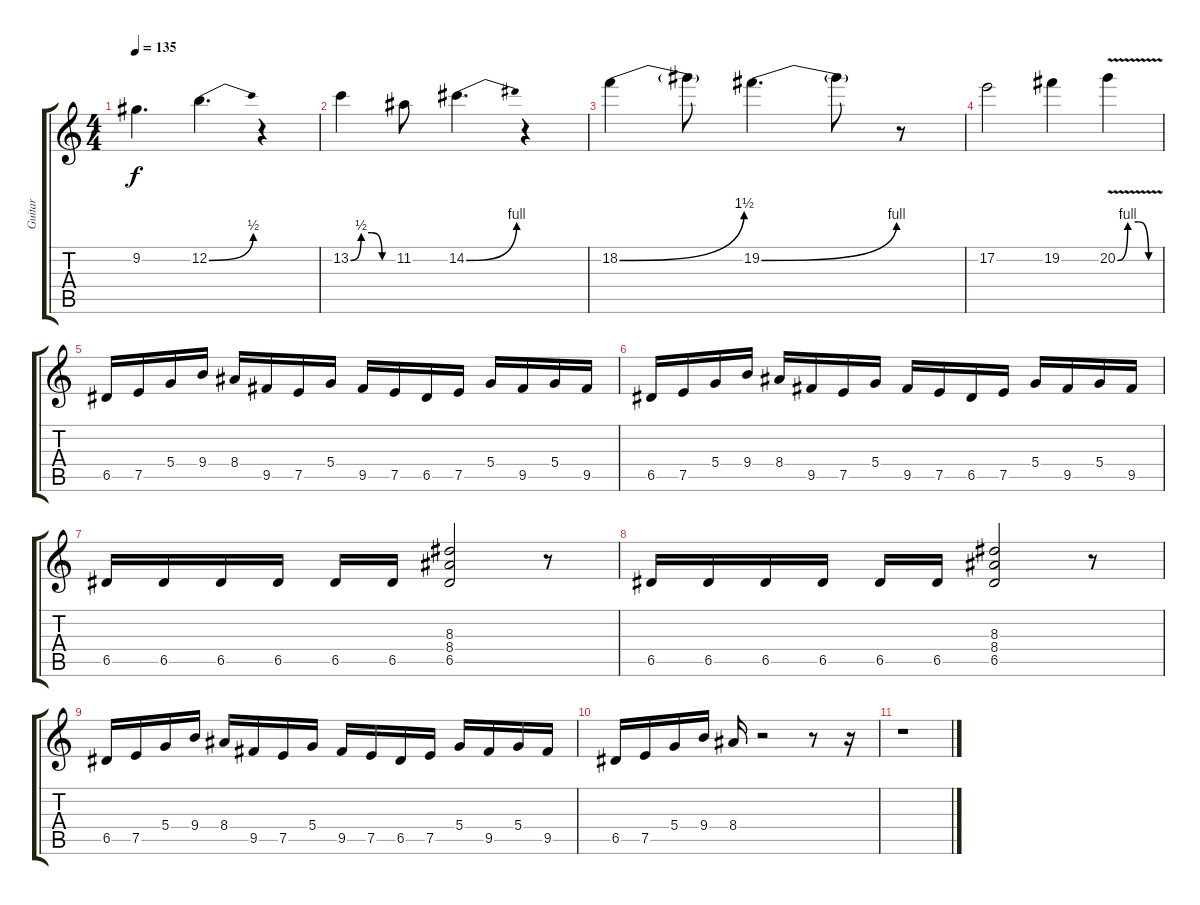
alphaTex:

\track ("Guitar" "Guitar") {instrument distortionguitar}
\staff {score tabs}
\tuning (E4 B3 G3 D3 A2 E2) {hide}
\ts (4 4)
\tempo 135
\clef g2
\ks c
9.2.4{d dy f} 12.2{be (bend 0 0 60 2)}.4{d} r.4 |
13.2{be (custom 0 0 15 2 30 2 45 0 60 0)}.4 11.2.8 14.2{be (bend 0 0 60 4)}.4{d} r.4 |
18.2{be (bend 0 0 60 6)}.4 18.2{t}.8 19.2{be (bend 0 0 60 4)}.4{d} 19.2{t}.8 r.8 |
17.2.2 19.2.4 20.2{be (custom 0 0 15 4 30 4 45 0 60 0) v}.4 |
6.5.16 7.5.16 5.4.16 9.4.16 8.4.16 9.5.16 7.5.16 5.4.16 9.5.16 7.5.16 6.5.16 7.5.16 5.4.16 9.5.16 5.4.16 9.5.16 |
6.5.16 7.5.16 5.4.16 9.4.16 8.4.16 9.5.16 7.5.16 5.4.16 9.5.16 7.5.16 6.5.16 7.5.16 5.4.16 9.5.16 5.4.16 9.5.16 |
6.5.16 6.5.16 6.5.16 6.5.16 6.5.16 6.5.16 (8.3 8.4 6.5).2 r.8 |
6.5.16 6.5.16 6.5.16 6.5.16 6.5.16 6.5.16 (8.3 8.4 6.5).2 r.8 |
6.5.16 7.5.16 5.4.16 9.4.16 8.4.16 9.5.16 7.5.16 5.4.16 9.5.16 7.5.16 6.5.16 7.5.16 5.4.16 9.5.16 5.4.16 9.5.16 |
6.5.16 7.5.16 5.4.16 9.4.16 8.4.16 r.2 r.8 r.16 |
r.1
